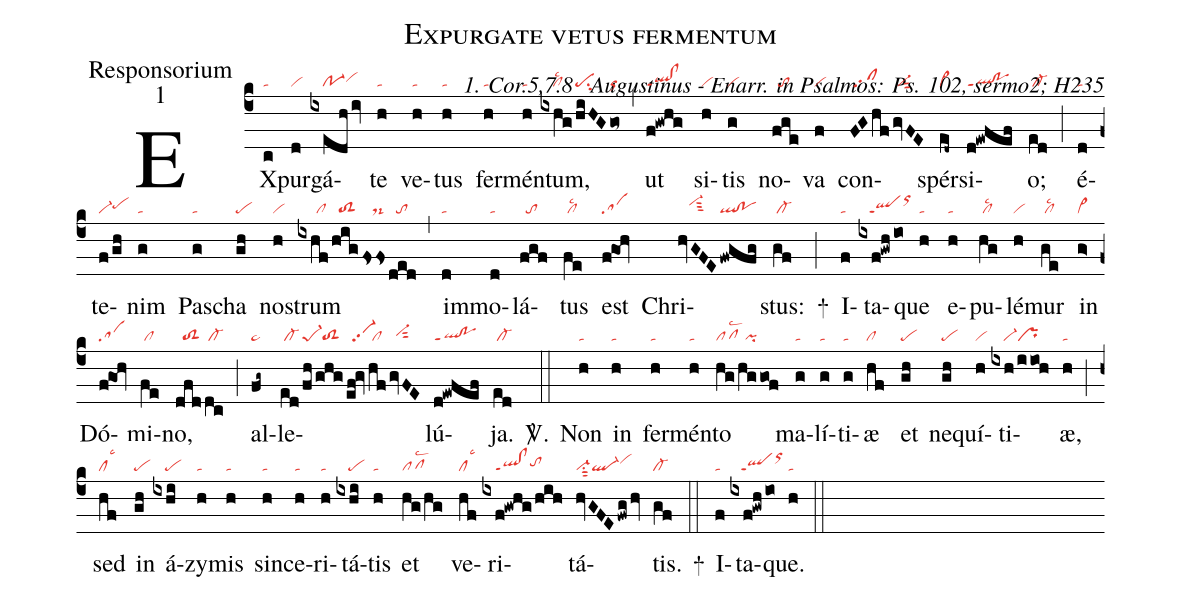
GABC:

name:Expurgate vetus fermentum;
office-part:Responsorium;
mode:1;
commentary:ꝶ 1. Cor.5,7.8 ꝟ Augustinus - Enarr. in Psalmos: Ps. 102, sermo2; H235;
nabc-lines:1;
%%
(c4)
EX(c|ta)pur(d|vi)gá(ixedh/iv|////po-1vihh)te(h|ta) ve(h|ta)tus(h|ta) fer(h|ta)mén(h|ta)tum,(ixhg|////cllsc2|/hiHG|pesu2|go~|or) (,)
ut(f!gwhg|ql!clppt1) si(h|vi)tis(g|vi) no(fge|//to)va(f|vi) con(FGhf|/sf|gvFE|/vi-sut2)spér(ed~|cl~)si(d!ewfef|ql!poppt1)o;(ed|/cl-) (;)
é(d|ta)te(f/gh|vi-pehh)nim(g|ta) Pas(g|ta)cha(gh|pe) no(h|vi)strum(ixhf|//////cl|/hig|//toS2|fssded|///ds-///to) (,)
im(d|ta)mo(d|ta)lá(fgf|//to)tus(fe|/cllsc2) est(fgOh|sa) Chri(hvGFE|///vi-hisut3|fwgfg|ql!po)stus:(gf|/cl-) +(;)
I(f|ta)ta(ixf!gwh/io|///qlppt1orhk)que(h|ta)
e(h|ta)pu(hg|/cllsc2)lé(h|vi)mur(ge|/cllsc2) in(g>|vi>) Dó(fgOh|sa)mi(fe|/cl)no,(dfd/dc|//toS2//cl-) (;)
al(fg~|pe~)le(ed|/cl-|/fh|pe-1|/ghg|//toS2|ef!gv|//vi-pp2|/hfgvFE|/cl////vi-hhsut2)lú(d!ewfef|ql!poppt1)ja.(ed|/cl-) <sp>V/</sp>.(::)
Non(h|ta) in(h|ta) fer(h|ta)mén(h|ta)to(hg/hggo!f|pflsc2pi) ma(g|ta)lí(g|ta)ti(g|ta)æ(hf|cl) et(gh|pe) ne(gh|pe)quí(h|vi)ti(ixh/iio!h|////vi-pr)æ,(h|ta) (;)
sed(hf|cllsc3) in(gh|pe) á(ixhi|////pe)zy(h|ta)mis(h|ta) sin(h|ta)ce(h|ta)ri(h|ta)tá(ixhi|////pe)tis(h|ta) et(hg/hg|pflsc2) ve(hf|cllsc3)ri(ixf!gwhg/hih|////ql!clppt1tohh)tá(hvGFEfwghv|vi-su1sut2ql-vihi)tis.(gf|cl-) +(::)
I(f|ta)ta(ixf!gwh/io|///qlppt1orhk)que.(h|ta) (::)
